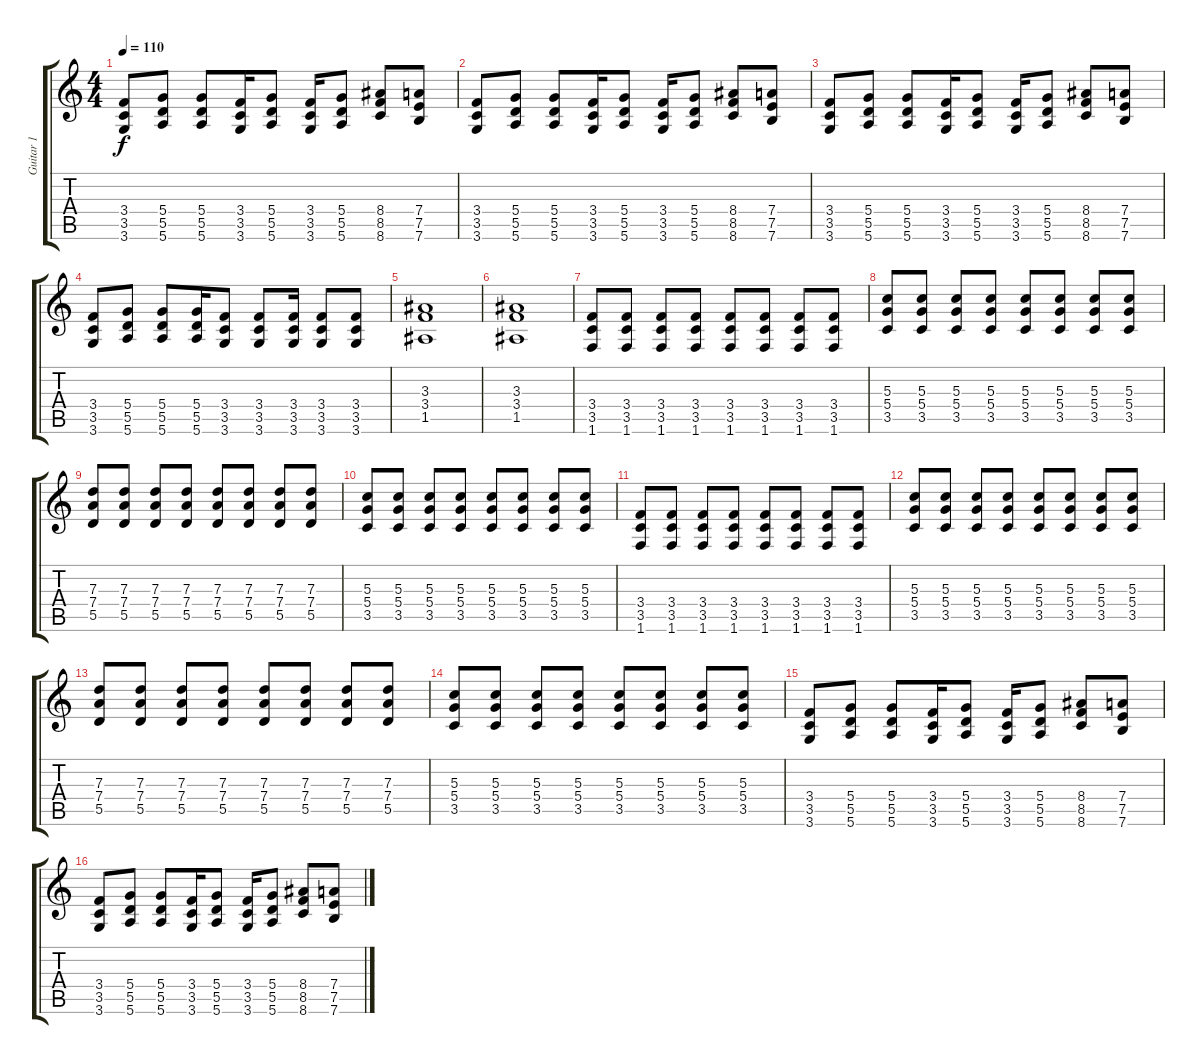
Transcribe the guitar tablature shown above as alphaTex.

\track ("Guitar 1" "Guitar 1") {instrument distortionguitar}
\staff {score tabs}
\tuning (E4 B3 G3 D3 A2 E2) {hide}
\ts (4 4)
\tempo 110
\clef g2
\ks c
(3.4 3.5 3.6).8{dy f} (5.4 5.5 5.6).8 (5.4 5.5 5.6).8 (3.4 3.5 3.6).16 (5.4 5.5 5.6).8 (3.4 3.5 3.6).16 (5.4 5.5 5.6).8 (8.4 8.5 8.6).8 (7.4 7.5 7.6).8 |
(3.4 3.5 3.6).8 (5.4 5.5 5.6).8 (5.4 5.5 5.6).8 (3.4 3.5 3.6).16 (5.4 5.5 5.6).8 (3.4 3.5 3.6).16 (5.4 5.5 5.6).8 (8.4 8.5 8.6).8 (7.4 7.5 7.6).8 |
(3.4 3.5 3.6).8 (5.4 5.5 5.6).8 (5.4 5.5 5.6).8 (3.4 3.5 3.6).16 (5.4 5.5 5.6).8 (3.4 3.5 3.6).16 (5.4 5.5 5.6).8 (8.4 8.5 8.6).8 (7.4 7.5 7.6).8 |
(3.4 3.5 3.6).8 (5.4 5.5 5.6).8 (5.4 5.5 5.6).8 (5.4 5.5 5.6).16 (3.4 3.5 3.6).8 (3.4 3.5 3.6).8 (3.4 3.5 3.6).16 (3.4 3.5 3.6).8 (3.4 3.5 3.6).8 |
(3.3 3.4 1.5).1 |
(3.3 3.4 1.5).1 |
(3.4 3.5 1.6).8 (3.4 3.5 1.6).8 (3.4 3.5 1.6).8 (3.4 3.5 1.6).8 (3.4 3.5 1.6).8 (3.4 3.5 1.6).8 (3.4 3.5 1.6).8 (3.4 3.5 1.6).8 |
(5.3 5.4 3.5).8 (5.3 5.4 3.5).8 (5.3 5.4 3.5).8 (5.3 5.4 3.5).8 (5.3 5.4 3.5).8 (5.3 5.4 3.5).8 (5.3 5.4 3.5).8 (5.3 5.4 3.5).8 |
(7.3 7.4 5.5).8 (7.3 7.4 5.5).8 (7.3 7.4 5.5).8 (7.3 7.4 5.5).8 (7.3 7.4 5.5).8 (7.3 7.4 5.5).8 (7.3 7.4 5.5).8 (7.3 7.4 5.5).8 |
(5.3 5.4 3.5).8 (5.3 5.4 3.5).8 (5.3 5.4 3.5).8 (5.3 5.4 3.5).8 (5.3 5.4 3.5).8 (5.3 5.4 3.5).8 (5.3 5.4 3.5).8 (5.3 5.4 3.5).8 |
(3.4 3.5 1.6).8 (3.4 3.5 1.6).8 (3.4 3.5 1.6).8 (3.4 3.5 1.6).8 (3.4 3.5 1.6).8 (3.4 3.5 1.6).8 (3.4 3.5 1.6).8 (3.4 3.5 1.6).8 |
(5.3 5.4 3.5).8 (5.3 5.4 3.5).8 (5.3 5.4 3.5).8 (5.3 5.4 3.5).8 (5.3 5.4 3.5).8 (5.3 5.4 3.5).8 (5.3 5.4 3.5).8 (5.3 5.4 3.5).8 |
(7.3 7.4 5.5).8 (7.3 7.4 5.5).8 (7.3 7.4 5.5).8 (7.3 7.4 5.5).8 (7.3 7.4 5.5).8 (7.3 7.4 5.5).8 (7.3 7.4 5.5).8 (7.3 7.4 5.5).8 |
(5.3 5.4 3.5).8 (5.3 5.4 3.5).8 (5.3 5.4 3.5).8 (5.3 5.4 3.5).8 (5.3 5.4 3.5).8 (5.3 5.4 3.5).8 (5.3 5.4 3.5).8 (5.3 5.4 3.5).8 |
(3.4 3.5 3.6).8 (5.4 5.5 5.6).8 (5.4 5.5 5.6).8 (3.4 3.5 3.6).16 (5.4 5.5 5.6).8 (3.4 3.5 3.6).16 (5.4 5.5 5.6).8 (8.4 8.5 8.6).8 (7.4 7.5 7.6).8 |
(3.4 3.5 3.6).8 (5.4 5.5 5.6).8 (5.4 5.5 5.6).8 (3.4 3.5 3.6).16 (5.4 5.5 5.6).8 (3.4 3.5 3.6).16 (5.4 5.5 5.6).8 (8.4 8.5 8.6).8 (7.4 7.5 7.6).8
